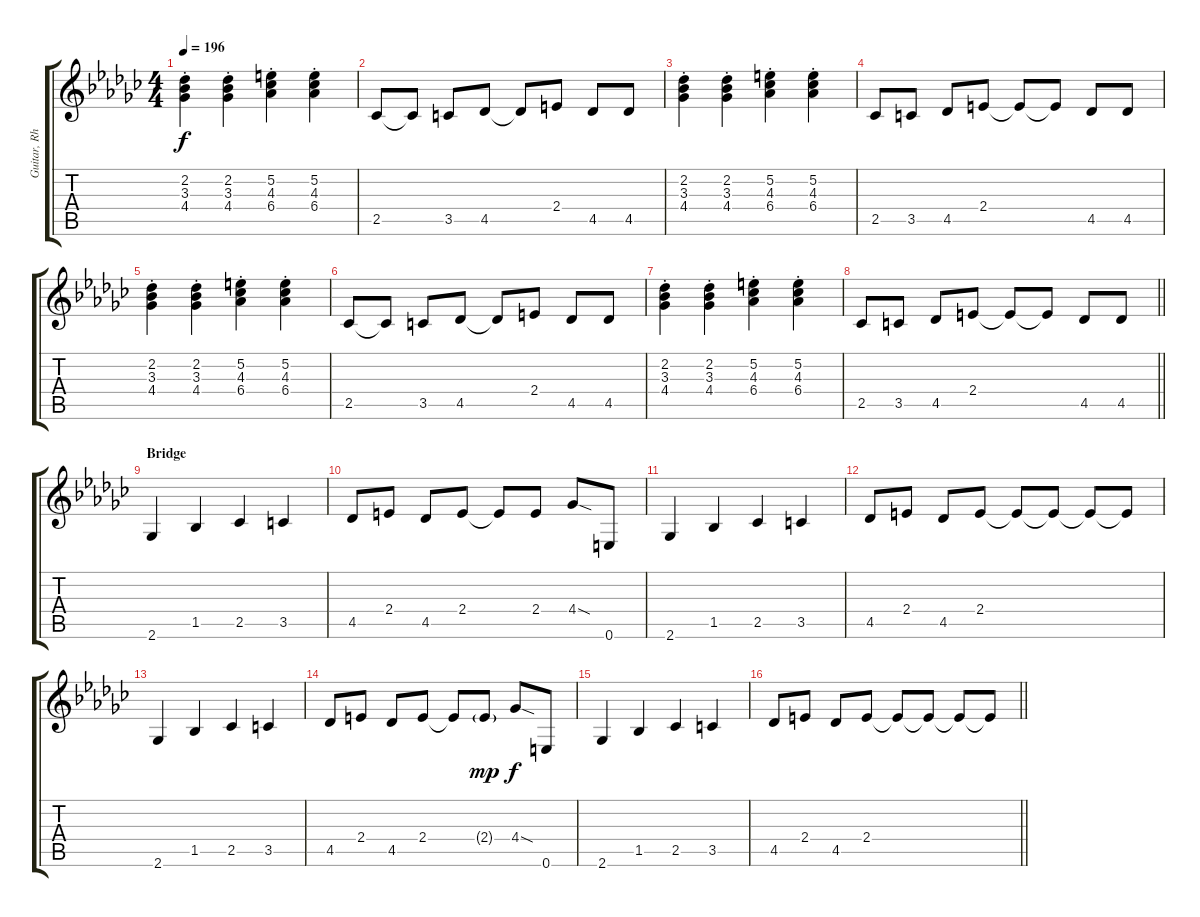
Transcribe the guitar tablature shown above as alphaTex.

\track ("Guitar, Rhythm" "Guitar, Rh") {instrument overdrivenguitar}
\staff {score tabs}
\tuning (E4 B3 G3 D3 A2 E2) {hide}
\ts (4 4)
\tempo 196
\clef g2
\ks gb
(2.2{st} 3.3{st} 4.4{st}).4{dy f} (2.2{st} 3.3{st} 4.4{st}).4 (5.2{st} 4.3{st} 6.4{st}).4 (5.2{st} 4.3{st} 6.4{st}).4 |
2.5.8 2.5{t}.8 3.5.8 4.5.8 4.5{t}.8 2.4.8 4.5.8 4.5.8 |
(2.2{st} 3.3{st} 4.4{st}).4 (2.2{st} 3.3{st} 4.4{st}).4 (5.2{st} 4.3{st} 6.4{st}).4 (5.2{st} 4.3{st} 6.4{st}).4 |
2.5.8 3.5.8 4.5.8 2.4.8 2.4{t}.8 2.4{t}.8 4.5.8 4.5.8 |
(2.2{st} 3.3{st} 4.4{st}).4 (2.2{st} 3.3{st} 4.4{st}).4 (5.2{st} 4.3{st} 6.4{st}).4 (5.2{st} 4.3{st} 6.4{st}).4 |
2.5.8 2.5{t}.8 3.5.8 4.5.8 4.5{t}.8 2.4.8 4.5.8 4.5.8 |
(2.2{st} 3.3{st} 4.4{st}).4 (2.2{st} 3.3{st} 4.4{st}).4 (5.2{st} 4.3{st} 6.4{st}).4 (5.2{st} 4.3{st} 6.4{st}).4 |
\barLineRight lightlight
2.5.8 3.5.8 4.5.8 2.4.8 2.4{t}.8 2.4{t}.8 4.5.8 4.5.8 |
\section ("" "Bridge")
2.6.4 1.5.4 2.5.4 3.5.4 |
4.5.8 2.4.8 4.5.8 2.4.8 2.4{t}.8 2.4.8 4.4{sod}.8 0.6.8 |
2.6.4 1.5.4 2.5.4 3.5.4 |
4.5.8 2.4.8 4.5.8 2.4.8 2.4{t}.8 2.4{t}.8 2.4{t}.8 2.4{t}.8 |
2.6.4 1.5.4 2.5.4 3.5.4 |
4.5.8 2.4.8 4.5.8 2.4.8 2.4{t}.8 2.4{g}.8{dy mp} 4.4{sod}.8{dy f} 0.6.8 |
2.6.4 1.5.4 2.5.4 3.5.4 |
\barLineRight lightlight
4.5.8 2.4.8 4.5.8 2.4.8 2.4{t}.8 2.4{t}.8 2.4{t}.8 2.4{t}.8
